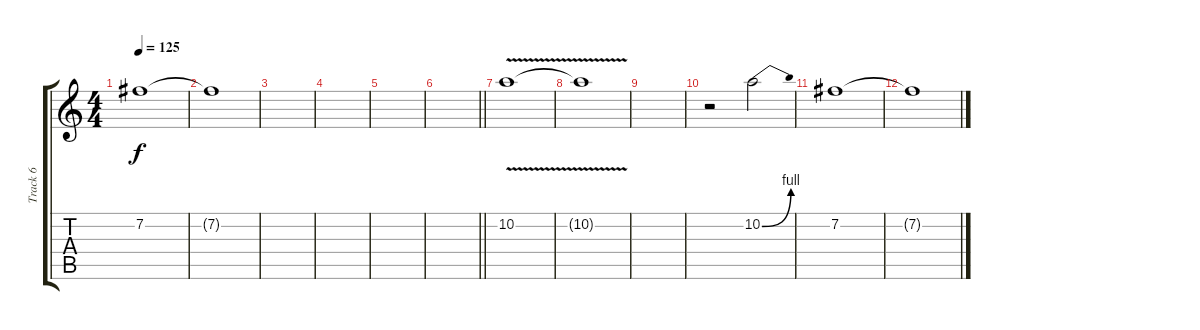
\track ("Track 6" "Track 6") {instrument overdrivenguitar}
\staff {score tabs}
\tuning (E4 B3 G3 D3 A2 E2) {hide}
\ts (4 4)
\tempo 125
\clef g2
\ks c
7.2.1{dy f} |
7.2{t}.1 |
|
|
|
\barLineRight lightlight
|
10.2{v}.1 |
10.2{t}.1 |
|
r.2 10.2{be (bend 0 0 60 4)}.2 |
7.2.1 |
7.2{t}.1
